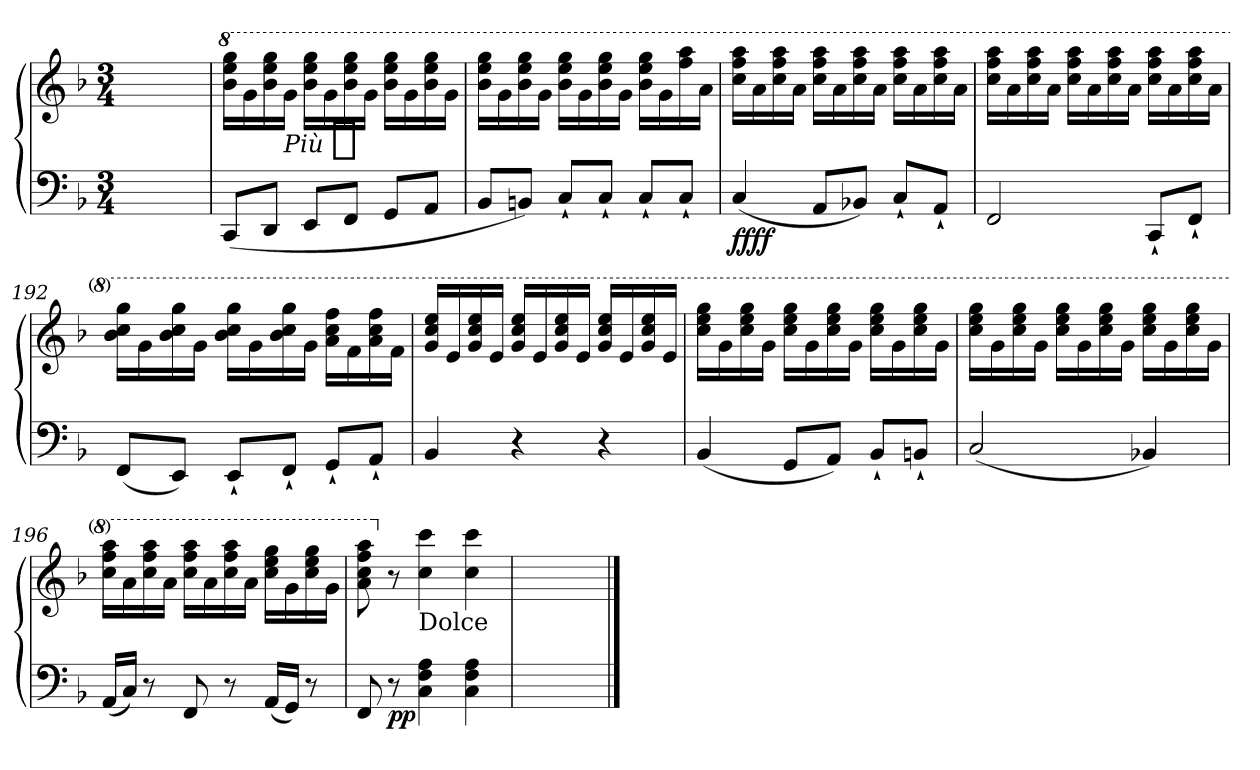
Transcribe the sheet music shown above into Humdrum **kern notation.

**kern	**kern	**dynam
*part1	*part1	*part1
*staff2	*staff1	*staff1/2
*clefF4	*clefG2	*
*k[b-]	*k[b-]	*
*M3/4	*M3/4	*
=1	=1	=1
2.ryy	2.ryy	.
=188	=188	=188
*	*8va	*
(>8CC/L	16bb-\ 16eee\ 16ggg\LL	.
.	16gg\	.
8DD/J	16bb-\ 16eee\ 16ggg\	.
!	!	!LO:DY:b:t=Più %s
.	16gg\JJ	f
8EE/L	16bb-\ 16eee\ 16ggg\LL	.
.	16gg\	.
8FF/J	16bb-\ 16eee\ 16ggg\	.
.	16gg\JJ	.
8GG/L	16bb-\ 16eee\ 16ggg\LL	.
.	16gg\	.
8AA/J	16bb-\ 16eee\ 16ggg\	.
.	16gg\JJ	.
=189	=189	=189
8BB-/L	16bb-\ 16eee\ 16ggg\LL	.
.	16gg\	.
8BBn/J)	16bb-\ 16eee\ 16ggg\	.
.	16gg\JJ	.
8C`/L	16bb-\ 16eee\ 16ggg\LL	.
.	16gg\	.
8C`/J	16bb-\ 16eee\ 16ggg\	.
.	16gg\JJ	.
8C`/L	16bb-\ 16eee\ 16ggg\LL	.
.	16gg\	.
8C`/J	16fff\ 16aaa\	.
.	16aa\JJ	.
=190	=190	=190
!	!	!LO:DY:b=2
!	!	!LO:DY:n=1:b
(<4C/	16ccc\ 16fff\ 16aaa\LL	ff ff
.	16aa\	.
.	16ccc\ 16fff\ 16aaa\	.
.	16aa\JJ	.
8AA/L	16ccc\ 16fff\ 16aaa\LL	.
.	16aa\	.
8BB-X/J)	16ccc\ 16fff\ 16aaa\	.
.	16aa\JJ	.
8C`/L	16ccc\ 16fff\ 16aaa\LL	.
.	16aa\	.
8AA`/J	16ccc\ 16fff\ 16aaa\	.
.	16aa\JJ	.
!!LO:LB:g=z
=191	=191	=191
2FF/	16ccc\ 16fff\ 16aaa\LL	.
.	16aa\	.
.	16ccc\ 16fff\ 16aaa\	.
.	16aa\JJ	.
.	16ccc\ 16fff\ 16aaa\LL	.
.	16aa\	.
.	16ccc\ 16fff\ 16aaa\	.
.	16aa\JJ	.
8CC`/L	16ccc\ 16fff\ 16aaa\LL	.
.	16aa\	.
8FF`/J	16ccc\ 16fff\ 16aaa\	.
.	16aa\JJ	.
=192	=192	=192
(<8FF/L	16bb-\ 16ccc\ 16ggg\LL	.
.	16gg\	.
8EE/J)	16bb-\ 16ccc\ 16ggg\	.
.	16gg\JJ	.
8EE`/L	16bb-\ 16ccc\ 16ggg\LL	.
.	16gg\	.
8FF`/J	16bb-\ 16ccc\ 16ggg\	.
.	16gg\JJ	.
8GG`/L	16aa\ 16ccc\ 16fff\LL	.
.	16ff\	.
8AA`/J	16aa\ 16ccc\ 16fff\	.
.	16ff\JJ	.
=193	=193	=193
4BB-/	16gg/ 16ccc/ 16eee/LL	.
.	16ee/	.
.	16gg/ 16ccc/ 16eee/	.
.	16ee/JJ	.
4r	16gg/ 16ccc/ 16eee/LL	.
.	16ee/	.
.	16gg/ 16ccc/ 16eee/	.
.	16ee/JJ	.
4r	16gg/ 16ccc/ 16eee/LL	.
.	16ee/	.
.	16gg/ 16ccc/ 16eee/	.
.	16ee/JJ	.
!!LO:LB:g=z
=194	=194	=194
(<4BB-/	16ccc\ 16eee\ 16ggg\LL	.
.	16gg\	.
.	16ccc\ 16eee\ 16ggg\	.
.	16gg\JJ	.
8GG/L	16ccc\ 16eee\ 16ggg\LL	.
.	16gg\	.
8AA/J)	16ccc\ 16eee\ 16ggg\	.
.	16gg\JJ	.
8BB-`/L	16ccc\ 16eee\ 16ggg\LL	.
.	16gg\	.
8BBn`/J	16ccc\ 16eee\ 16ggg\	.
.	16gg\JJ	.
=195	=195	=195
(<2C/	16ccc\ 16eee\ 16ggg\LL	.
.	16gg\	.
.	16ccc\ 16eee\ 16ggg\	.
.	16gg\JJ	.
.	16ccc\ 16eee\ 16ggg\LL	.
.	16gg\	.
.	16ccc\ 16eee\ 16ggg\	.
.	16gg\JJ	.
4BB-X/)	16ccc\ 16eee\ 16ggg\LL	.
.	16gg\	.
.	16ccc\ 16eee\ 16ggg\	.
.	16gg\JJ	.
=196	=196	=196
(<16AA/LL	16ccc\ 16fff\ 16aaa\LL	.
16C/JJ)	16aa\	.
8r	16ccc\ 16fff\ 16aaa\	.
.	16aa\JJ	.
8FF/	16ccc\ 16fff\ 16aaa\LL	.
.	16aa\	.
8r	16ccc\ 16fff\ 16aaa\	.
.	16aa\JJ	.
(<16AA/LL	16ccc\ 16eee\ 16ggg\LL	.
16GG/JJ)	16gg\	.
8r	16ccc\ 16eee\ 16ggg\	.
.	16gg\JJ	.
=197	=197	=197
8FF/	8aa\ 8ccc\ 8fff\ 8aaa\	.
*	*X8va	*
!	!	!LO:DY:b=2
!	!	!LO:DY:n=1:b
8r	8r	p p
!	!LO:TX:b:t=Dolce	!
4C\ 4F\ 4A\	4cc\ 4ccc\	.
4C\ 4F\ 4A\	4cc\ 4ccc\	.
=1	=1	=1
2.ryy	2.ryy	.
==	==	==
*-	*-	*-
